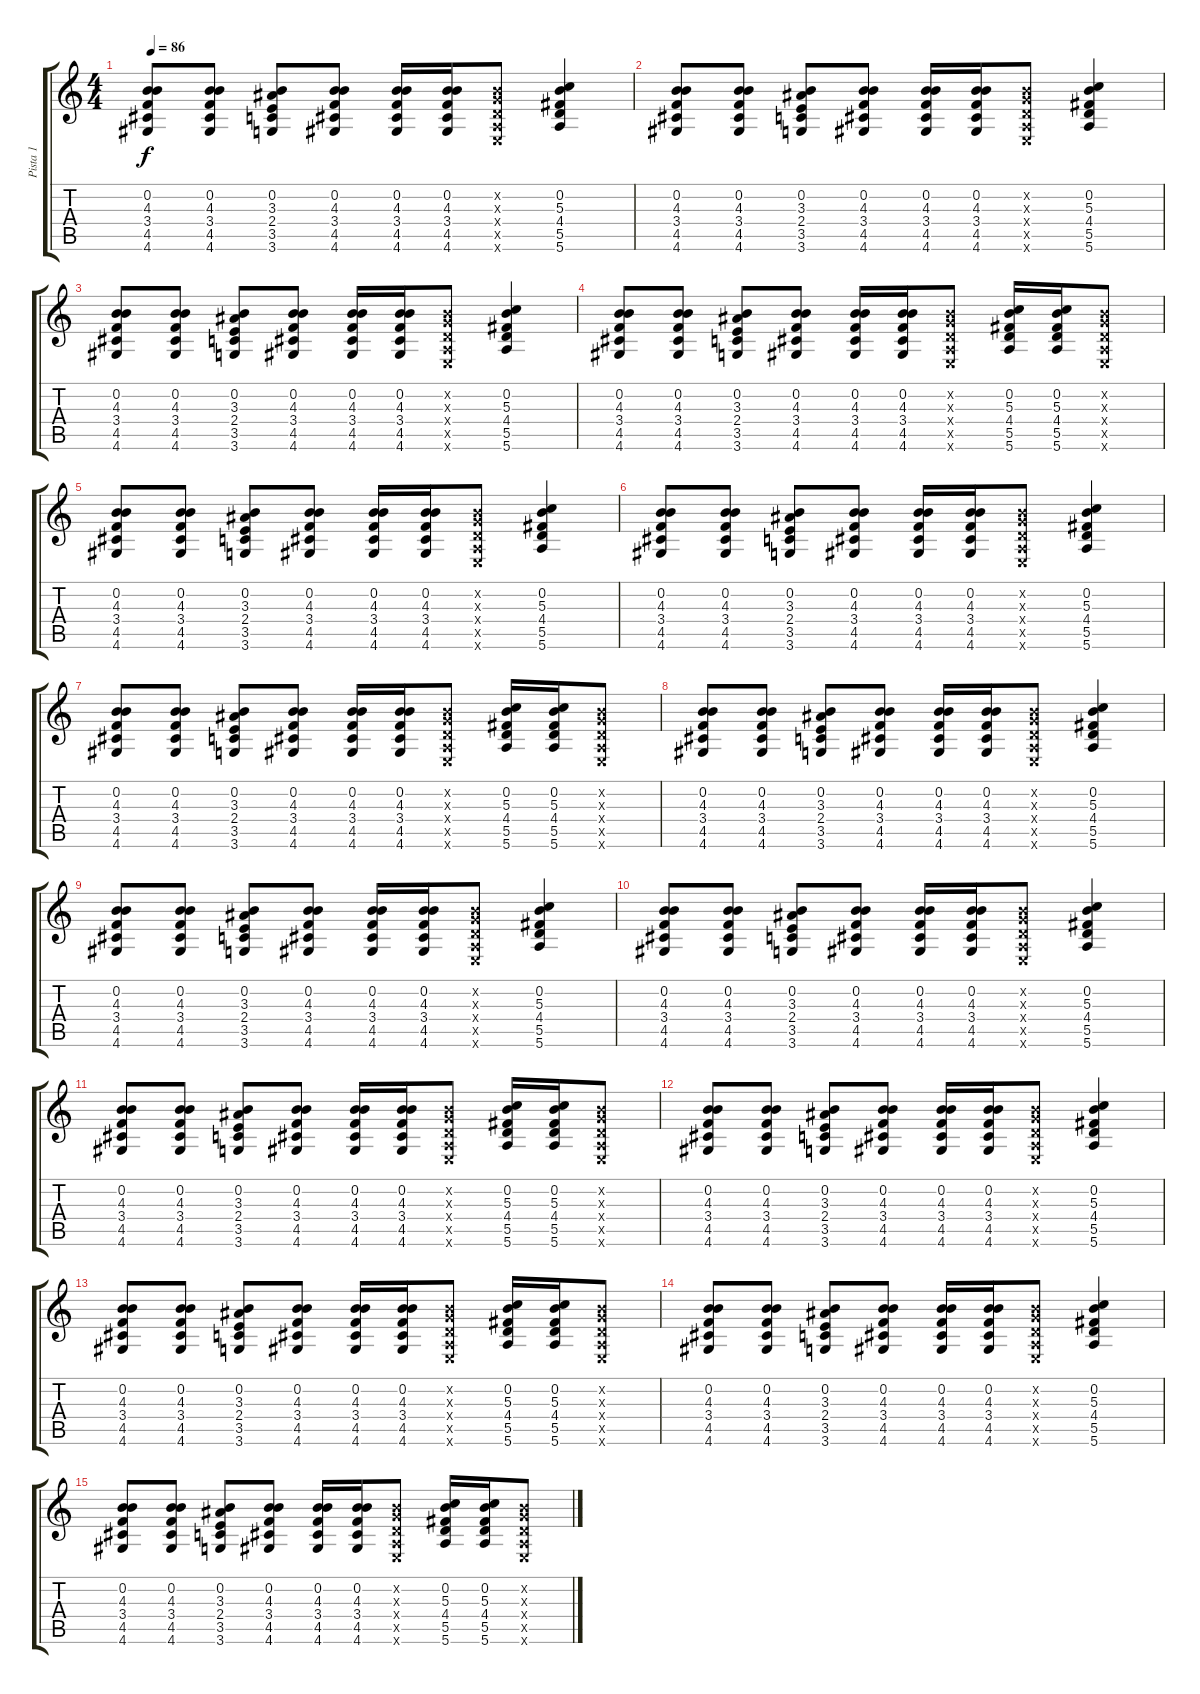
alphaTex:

\track ("Pista 1" "Pista 1") {instrument acousticguitarnylon}
\staff {score tabs}
\tuning (E4 B3 G3 D3 A2 E2) {hide}
\ts (4 4)
\tempo 86
\clef g2
\ks c
(0.2 4.3 3.4 4.5 4.6).8{dy f} (0.2 4.3 3.4 4.5 4.6).8 (0.2 3.3 2.4 3.5 3.6).8 (0.2 4.3 3.4 4.5 4.6).8 (0.2 4.3 3.4 4.5 4.6).16 (0.2 4.3 3.4 4.5 4.6).16 (0.2{x} 0.3{x} 0.4{x} 0.5{x} 0.6{x}).8 (0.2 5.3 4.4 5.5 5.6).4 |
(0.2 4.3 3.4 4.5 4.6).8 (0.2 4.3 3.4 4.5 4.6).8 (0.2 3.3 2.4 3.5 3.6).8 (0.2 4.3 3.4 4.5 4.6).8 (0.2 4.3 3.4 4.5 4.6).16 (0.2 4.3 3.4 4.5 4.6).16 (0.2{x} 0.3{x} 0.4{x} 0.5{x} 0.6{x}).8 (0.2 5.3 4.4 5.5 5.6).4 |
(0.2 4.3 3.4 4.5 4.6).8 (0.2 4.3 3.4 4.5 4.6).8 (0.2 3.3 2.4 3.5 3.6).8 (0.2 4.3 3.4 4.5 4.6).8 (0.2 4.3 3.4 4.5 4.6).16 (0.2 4.3 3.4 4.5 4.6).16 (0.2{x} 0.3{x} 0.4{x} 0.5{x} 0.6{x}).8 (0.2 5.3 4.4 5.5 5.6).4 |
(0.2 4.3 3.4 4.5 4.6).8 (0.2 4.3 3.4 4.5 4.6).8 (0.2 3.3 2.4 3.5 3.6).8 (0.2 4.3 3.4 4.5 4.6).8 (0.2 4.3 3.4 4.5 4.6).16 (0.2 4.3 3.4 4.5 4.6).16 (0.2{x} 0.3{x} 0.4{x} 0.5{x} 0.6{x}).8 (0.2 5.3 4.4 5.5 5.6).16 (0.2 5.3 4.4 5.5 5.6).16 (0.2{x} 0.3{x} 0.4{x} 0.5{x} 0.6{x}).8 |
(0.2 4.3 3.4 4.5 4.6).8 (0.2 4.3 3.4 4.5 4.6).8 (0.2 3.3 2.4 3.5 3.6).8 (0.2 4.3 3.4 4.5 4.6).8 (0.2 4.3 3.4 4.5 4.6).16 (0.2 4.3 3.4 4.5 4.6).16 (0.2{x} 0.3{x} 0.4{x} 0.5{x} 0.6{x}).8 (0.2 5.3 4.4 5.5 5.6).4 |
(0.2 4.3 3.4 4.5 4.6).8 (0.2 4.3 3.4 4.5 4.6).8 (0.2 3.3 2.4 3.5 3.6).8 (0.2 4.3 3.4 4.5 4.6).8 (0.2 4.3 3.4 4.5 4.6).16 (0.2 4.3 3.4 4.5 4.6).16 (0.2{x} 0.3{x} 0.4{x} 0.5{x} 0.6{x}).8 (0.2 5.3 4.4 5.5 5.6).4 |
(0.2 4.3 3.4 4.5 4.6).8 (0.2 4.3 3.4 4.5 4.6).8 (0.2 3.3 2.4 3.5 3.6).8 (0.2 4.3 3.4 4.5 4.6).8 (0.2 4.3 3.4 4.5 4.6).16 (0.2 4.3 3.4 4.5 4.6).16 (0.2{x} 0.3{x} 0.4{x} 0.5{x} 0.6{x}).8 (0.2 5.3 4.4 5.5 5.6).16 (0.2 5.3 4.4 5.5 5.6).16 (0.2{x} 0.3{x} 0.4{x} 0.5{x} 0.6{x}).8 |
(0.2 4.3 3.4 4.5 4.6).8 (0.2 4.3 3.4 4.5 4.6).8 (0.2 3.3 2.4 3.5 3.6).8 (0.2 4.3 3.4 4.5 4.6).8 (0.2 4.3 3.4 4.5 4.6).16 (0.2 4.3 3.4 4.5 4.6).16 (0.2{x} 0.3{x} 0.4{x} 0.5{x} 0.6{x}).8 (0.2 5.3 4.4 5.5 5.6).4 |
(0.2 4.3 3.4 4.5 4.6).8 (0.2 4.3 3.4 4.5 4.6).8 (0.2 3.3 2.4 3.5 3.6).8 (0.2 4.3 3.4 4.5 4.6).8 (0.2 4.3 3.4 4.5 4.6).16 (0.2 4.3 3.4 4.5 4.6).16 (0.2{x} 0.3{x} 0.4{x} 0.5{x} 0.6{x}).8 (0.2 5.3 4.4 5.5 5.6).4 |
(0.2 4.3 3.4 4.5 4.6).8 (0.2 4.3 3.4 4.5 4.6).8 (0.2 3.3 2.4 3.5 3.6).8 (0.2 4.3 3.4 4.5 4.6).8 (0.2 4.3 3.4 4.5 4.6).16 (0.2 4.3 3.4 4.5 4.6).16 (0.2{x} 0.3{x} 0.4{x} 0.5{x} 0.6{x}).8 (0.2 5.3 4.4 5.5 5.6).4 |
(0.2 4.3 3.4 4.5 4.6).8 (0.2 4.3 3.4 4.5 4.6).8 (0.2 3.3 2.4 3.5 3.6).8 (0.2 4.3 3.4 4.5 4.6).8 (0.2 4.3 3.4 4.5 4.6).16 (0.2 4.3 3.4 4.5 4.6).16 (0.2{x} 0.3{x} 0.4{x} 0.5{x} 0.6{x}).8 (0.2 5.3 4.4 5.5 5.6).16 (0.2 5.3 4.4 5.5 5.6).16 (0.2{x} 0.3{x} 0.4{x} 0.5{x} 0.6{x}).8 |
(0.2 4.3 3.4 4.5 4.6).8 (0.2 4.3 3.4 4.5 4.6).8 (0.2 3.3 2.4 3.5 3.6).8 (0.2 4.3 3.4 4.5 4.6).8 (0.2 4.3 3.4 4.5 4.6).16 (0.2 4.3 3.4 4.5 4.6).16 (0.2{x} 0.3{x} 0.4{x} 0.5{x} 0.6{x}).8 (0.2 5.3 4.4 5.5 5.6).4 |
(0.2 4.3 3.4 4.5 4.6).8 (0.2 4.3 3.4 4.5 4.6).8 (0.2 3.3 2.4 3.5 3.6).8 (0.2 4.3 3.4 4.5 4.6).8 (0.2 4.3 3.4 4.5 4.6).16 (0.2 4.3 3.4 4.5 4.6).16 (0.2{x} 0.3{x} 0.4{x} 0.5{x} 0.6{x}).8 (0.2 5.3 4.4 5.5 5.6).16 (0.2 5.3 4.4 5.5 5.6).16 (0.2{x} 0.3{x} 0.4{x} 0.5{x} 0.6{x}).8 |
(0.2 4.3 3.4 4.5 4.6).8 (0.2 4.3 3.4 4.5 4.6).8 (0.2 3.3 2.4 3.5 3.6).8 (0.2 4.3 3.4 4.5 4.6).8 (0.2 4.3 3.4 4.5 4.6).16 (0.2 4.3 3.4 4.5 4.6).16 (0.2{x} 0.3{x} 0.4{x} 0.5{x} 0.6{x}).8 (0.2 5.3 4.4 5.5 5.6).4 |
(0.2 4.3 3.4 4.5 4.6).8 (0.2 4.3 3.4 4.5 4.6).8 (0.2 3.3 2.4 3.5 3.6).8 (0.2 4.3 3.4 4.5 4.6).8 (0.2 4.3 3.4 4.5 4.6).16 (0.2 4.3 3.4 4.5 4.6).16 (0.2{x} 0.3{x} 0.4{x} 0.5{x} 0.6{x}).8 (0.2 5.3 4.4 5.5 5.6).16 (0.2 5.3 4.4 5.5 5.6).16 (0.2{x} 0.3{x} 0.4{x} 0.5{x} 0.6{x}).8
